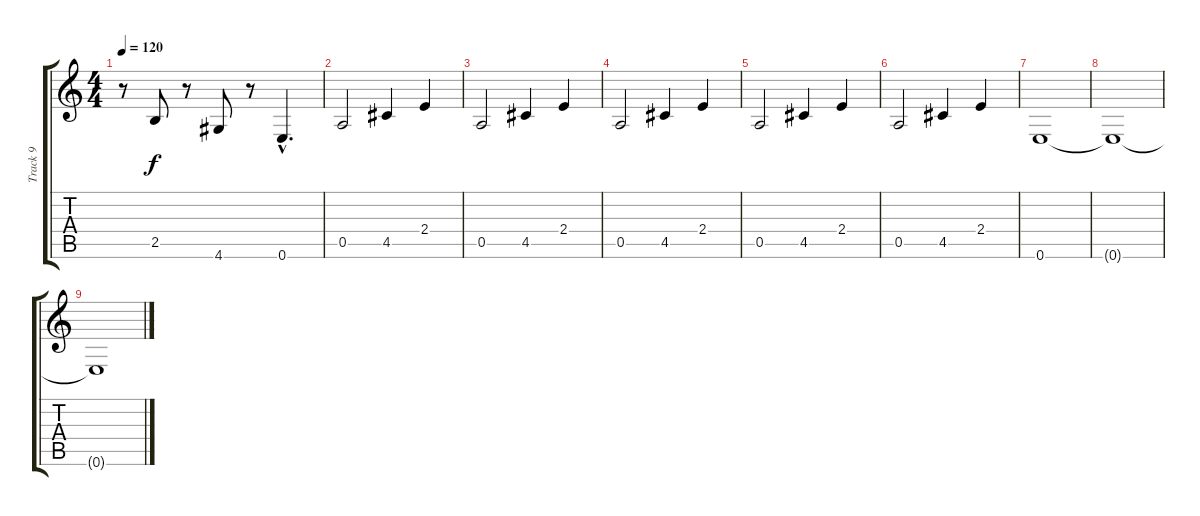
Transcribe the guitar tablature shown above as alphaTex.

\track ("Track 9" "Track 9") {instrument acousticbass}
\staff {score tabs}
\tuning (E4 B3 G3 D3 A2 E2) {hide}
\ts (4 4)
\tempo 120
\clef g2
\ks c
r.8{dy f} 2.5.8 r.8 4.6.8 r.8 0.6{hac}.4{d} |
0.5.2 4.5.4 2.4.4 |
0.5.2 4.5.4 2.4.4 |
0.5.2 4.5.4 2.4.4 |
0.5.2 4.5.4 2.4.4 |
0.5.2 4.5.4 2.4.4 |
0.6.1 |
0.6{t}.1 |
0.6{t}.1
